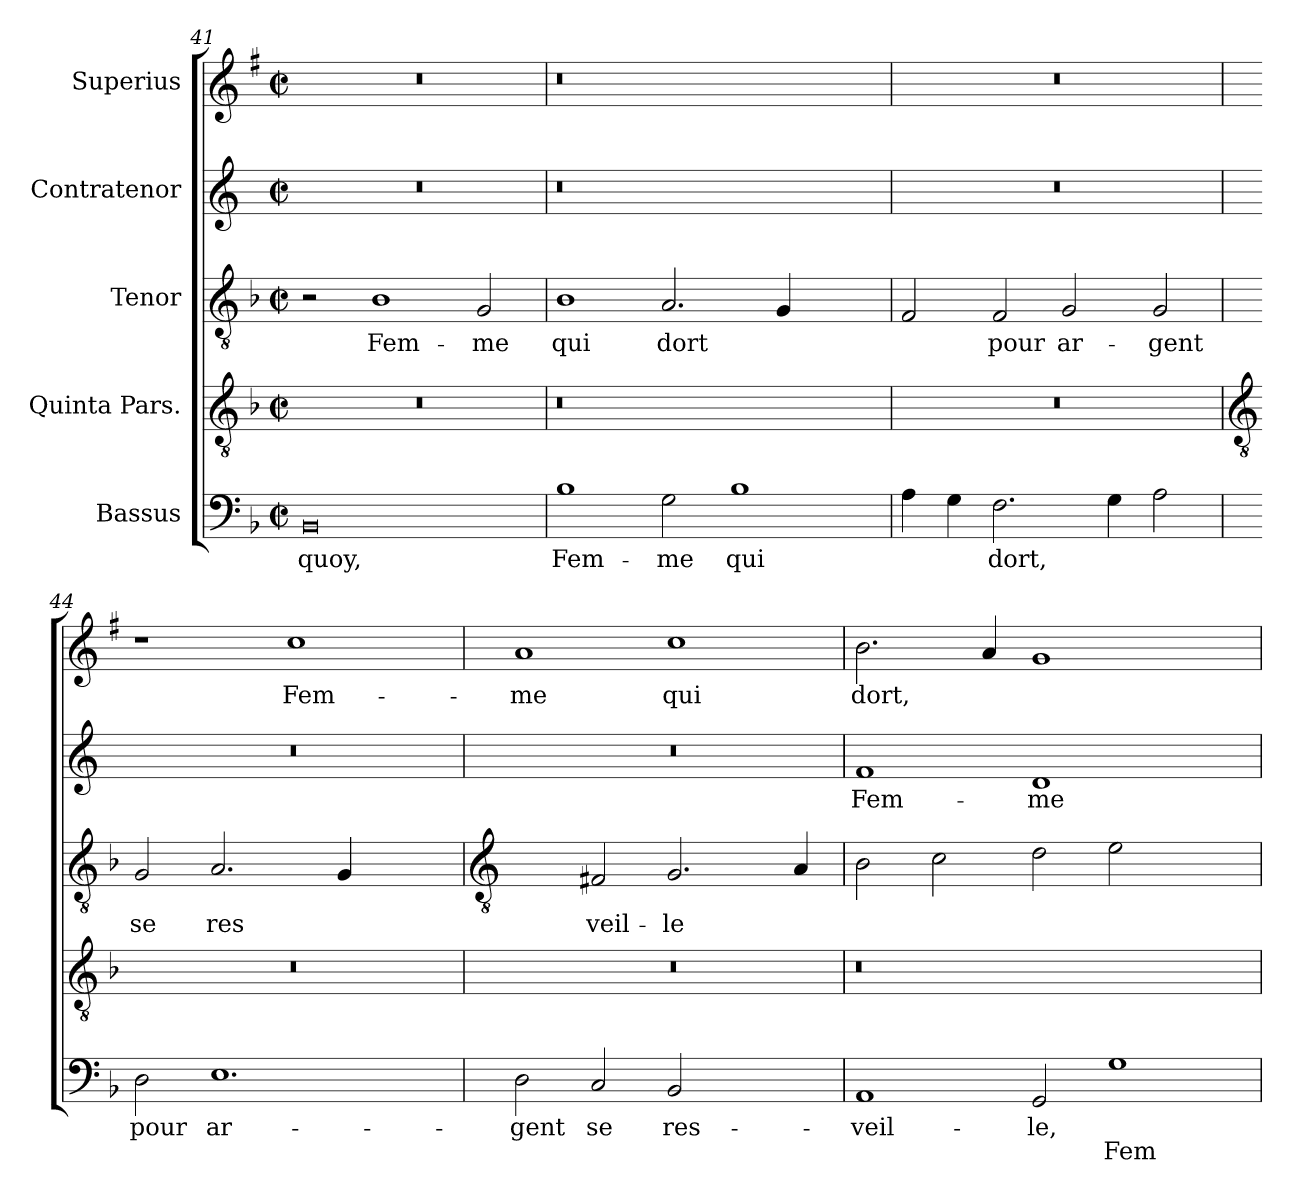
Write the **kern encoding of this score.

**kern	**text	**text	**kern	**kern	**text	**kern	**text	**kern	**text
*part5	*part5	*part5	*part4	*part3	*part3	*part2	*part2	*part1	*part1
*staff5	*staff5	*staff5	*staff4	*staff3	*staff3	*staff2	*staff2	*staff1	*staff1
*I"Bassus	*	*	*I"Quinta Pars.	*I"Tenor	*	*I"Contratenor	*	*I"Superius	*
*clefF4	*	*	*clefGv2	*clefGv2	*	*clefG2	*	*clefG2	*
*	*	*	*	*	*	*	*	*ITrd1c2	*
*k[b-]	*	*	*k[b-]	*k[b-]	*	*k[]	*	*k[b-]	*
*F:	*	*	*F:	*F:	*	*C:	*	*F:	*
*M4/2	*	*	*M4/2	*M4/2	*	*M4/2	*	*M4/2	*
*met(c|)	*	*	*met(c|)	*met(c|)	*	*met(c|)	*	*met(c|)	*
=41	=41	=41	=41	=41	=41	=41	=41	=41	=41
!	!LO:LY:b	!	!	!	!	!	!	!	!
0BB-	quoy,	.	0r	2r	.	0r	.	0r	.
!	!	!	!	!	!LO:LY:b	!	!	!	!
.	.	.	.	1B-	Fem-	.	.	.	.
!	!	!	!	!	!LO:LY:b	!	!	!	!
.	.	.	.	2G	-me	.	.	.	.
=42	=42	=42	=42	=42	=42	=42	=42	=42	=42
!	!LO:LY:b	!	!	!	!LO:LY:b	!	!	!	!
1B-	Fem-	.	0r	1B-	qui	0r	.	0r	.
!	!LO:LY:b	!	!	!	!LO:LY:b	!	!	!	!
2G	-me	.	.	2.A	dort	.	.	.	.
!	!LO:LY:b	!	!	!	!	!	!	!	!
1B-	qui	.	.	.	.	.	.	.	.
.	.	.	.	4G	.	.	.	.	.
.	.	.	2ryy	2ryy	.	2ryy	.	2ryy	.
=43	=43	=43	=43	=43	=43	=43	=43	=43	=43
4A	.	.	0r	2F	.	0r	.	0r	.
4G	.	.	.	.	.	.	.	.	.
!	!LO:LY:b	!	!	!	!LO:LY:b	!	!	!	!
2.F	dort,	.	.	2F	pour	.	.	.	.
!	!	!	!	!	!LO:LY:b	!	!	!	!
.	.	.	.	2G	ar-	.	.	.	.
4G	.	.	.	.	.	.	.	.	.
!	!	!	!	!	!LO:LY:b	!	!	!	!
2A	.	.	.	2G	-gent	.	.	.	.
!!LO:LB:g=z
=44	=44	=44	=44	=44	=44	=44	=44	=44	=44
*	*	*	*clefGv2	*	*	*	*	*	*
!	!LO:LY:b	!	!	!	!LO:LY:b	!	!	!	!
2D	pour	.	0r	2G	se	0r	.	1r	.
!	!LO:LY:b	!	!	!	!LO:LY:b	!	!	!	!
1.E	ar-	.	.	2.A	res	.	.	.	.
!	!	!	!	!	!	!	!	!	!LO:LY:b
.	.	.	.	.	.	.	.	1b-	Fem-
.	.	.	.	4G	.	.	.	.	.
.	.	.	.	[2Gyy	.	.	.	.	.
!!LO:LB:g=z
=44A	=44A	=44A	=44A	=44A	=44A	=44A	=44A	=44A	=44A
*	*	*	*	*clefGv2	*	*	*	*	*
!	!LO:LY:b	!	!	!	!	!	!	!	!LO:LY:b
2D	-gent	.	0r	2Gyy]	.	0r	.	1g	-me
!	!LO:LY:b	!	!	!	!LO:LY:b	!	!	!	!
2C	se	.	.	2F#	veil-	.	.	.	.
!	!LO:LY:b	!	!	!	!LO:LY:b	!	!	!	!LO:LY:b
2BB-	res-	.	.	2.G	-le	.	.	1b-	qui
2ryy	.	.	.	.	.	.	.	.	.
.	.	.	.	4A	.	.	.	.	.
!!LO:LB:g=z
=45A	=45A	=45A	=45A	=45A	=45A	=45A	=45A	=45A	=45A
!	!LO:LY:b	!	!	!	!	!	!LO:LY:b	!	!LO:LY:b
1AA	-veil-	.	0r	2B-	.	1f	Fem-	2.a	dort,
.	.	.	.	2c	.	.	.	.	.
.	.	.	.	.	.	.	.	4g	.
!	!LO:LY:b	!	!	!	!	!	!LO:LY:b	!	!
2GG	-le,	.	.	2d	.	1d	-me	1f	.
!	!	!LO:LY:b	!	!	!	!	!	!	!
1G	.	Fem-	.	2e	.	.	.	.	.
.	.	.	2ryy	2ryy	.	2ryy	.	2ryy	.
=	=	=	=	=	=	=	=	=	=
*-	*-	*-	*-	*-	*-	*-	*-	*-	*-
